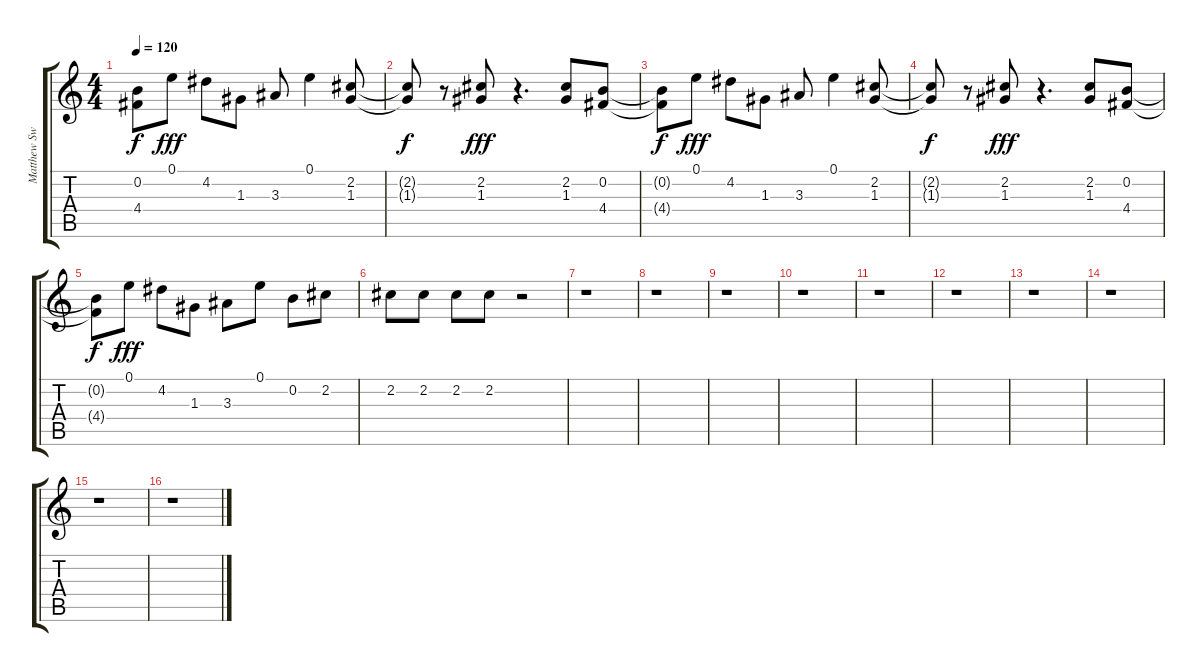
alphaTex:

\track ("Matthew Sweet (Guitar 2)" "Matthew Sw") {instrument overdrivenguitar}
\staff {score tabs}
\tuning (E4 B3 G3 D3 A2 E2) {hide}
\ts (4 4)
\tempo 120
\clef g2
\ks c
(0.2{t} 4.4{t}).8{dy f} 0.1.8{dy fff} 4.2.8 1.3.8 3.3.8 0.1.4 (2.2 1.3).8 |
(2.2{t} 1.3{t}).8{dy f} r.8 (2.2 1.3).8{dy fff} r.4{d} (2.2 1.3).8 (0.2 4.4).8 |
(0.2{t} 4.4{t}).8{dy f} 0.1.8{dy fff} 4.2.8 1.3.8 3.3.8 0.1.4 (2.2 1.3).8 |
(2.2{t} 1.3{t}).8{dy f} r.8 (2.2 1.3).8{dy fff} r.4{d} (2.2 1.3).8 (0.2 4.4).8 |
(0.2{t} 4.4{t}).8{dy f} 0.1.8{dy fff} 4.2.8 1.3.8 3.3.8 0.1.8 0.2.8 2.2.8 |
2.2.8 2.2.8 2.2.8 2.2.8 r.2 |
r.1 |
r.1 |
r.1 |
r.1 |
r.1 |
r.1 |
r.1 |
r.1 |
r.1 |
r.1
